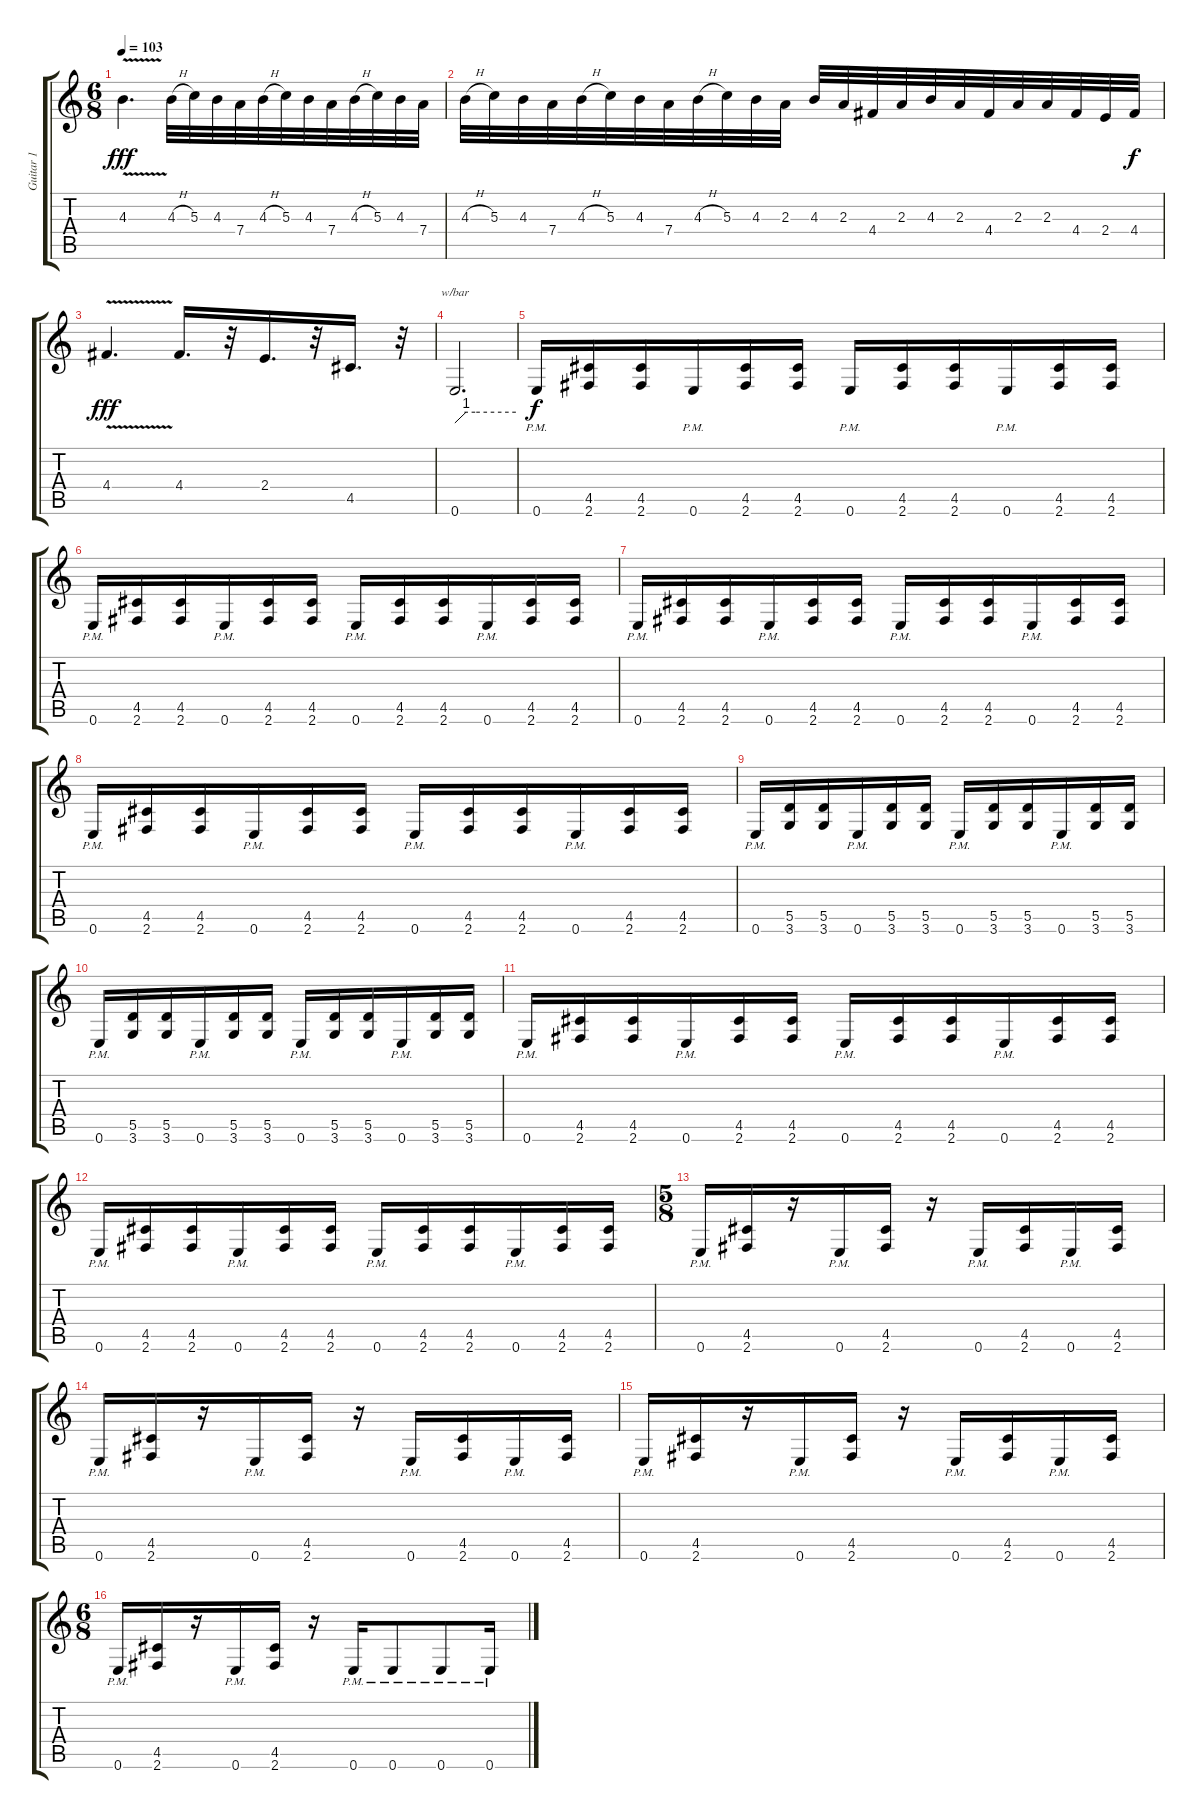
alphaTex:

\track ("Guitar 1" "Guitar 1") {instrument distortionguitar}
\staff {score tabs}
\tuning (E4 B3 G3 D3 A2 E2) {hide}
\ts (6 8)
\tempo 103
\clef g2
\ks c
4.3{v}.4{d dy fff} 4.3{h}.32 5.3.32 4.3.32 7.4.32 4.3{h}.32 5.3.32 4.3.32 7.4.32 4.3{h}.32 5.3.32 4.3.32 7.4.32 |
4.3{h}.32 5.3.32 4.3.32 7.4.32 4.3{h}.32 5.3.32 4.3.32 7.4.32 4.3{h}.32 5.3.32 4.3.32 2.3.32 4.3.32 2.3.32 4.4.32 2.3.32 4.3.32 2.3.32 4.4.32 2.3.32 2.3.32 4.4.32 2.4.32 4.4.32{dy f} |
4.4{v}.4{d dy fff} 4.4.16{d} r.32 2.4.16{d} r.32 4.5.16{d} r.32 |
0.6.2{d tbe (custom default 0 0 11 4 20 4 60 4)} |
0.6{pm}.16{dy f volume 16 balance 0 instrument distortionguitar} (4.5 2.6).16 (4.5 2.6).16 0.6{pm}.16 (4.5 2.6).16 (4.5 2.6).16 0.6{pm}.16 (4.5 2.6).16 (4.5 2.6).16 0.6{pm}.16 (4.5 2.6).16 (4.5 2.6).16 |
0.6{pm}.16 (4.5 2.6).16 (4.5 2.6).16 0.6{pm}.16 (4.5 2.6).16 (4.5 2.6).16 0.6{pm}.16 (4.5 2.6).16 (4.5 2.6).16 0.6{pm}.16 (4.5 2.6).16 (4.5 2.6).16 |
0.6{pm}.16 (4.5 2.6).16 (4.5 2.6).16 0.6{pm}.16 (4.5 2.6).16 (4.5 2.6).16 0.6{pm}.16 (4.5 2.6).16 (4.5 2.6).16 0.6{pm}.16 (4.5 2.6).16 (4.5 2.6).16 |
0.6{pm}.16 (4.5 2.6).16 (4.5 2.6).16 0.6{pm}.16 (4.5 2.6).16 (4.5 2.6).16 0.6{pm}.16 (4.5 2.6).16 (4.5 2.6).16 0.6{pm}.16 (4.5 2.6).16 (4.5 2.6).16 |
0.6{pm}.16 (5.5 3.6).16 (5.5 3.6).16 0.6{pm}.16 (5.5 3.6).16 (5.5 3.6).16 0.6{pm}.16 (5.5 3.6).16 (5.5 3.6).16 0.6{pm}.16 (5.5 3.6).16 (5.5 3.6).16 |
0.6{pm}.16 (5.5 3.6).16 (5.5 3.6).16 0.6{pm}.16 (5.5 3.6).16 (5.5 3.6).16 0.6{pm}.16 (5.5 3.6).16 (5.5 3.6).16 0.6{pm}.16 (5.5 3.6).16 (5.5 3.6).16 |
0.6{pm}.16 (4.5 2.6).16 (4.5 2.6).16 0.6{pm}.16 (4.5 2.6).16 (4.5 2.6).16 0.6{pm}.16 (4.5 2.6).16 (4.5 2.6).16 0.6{pm}.16 (4.5 2.6).16 (4.5 2.6).16 |
0.6{pm}.16 (4.5 2.6).16 (4.5 2.6).16 0.6{pm}.16 (4.5 2.6).16 (4.5 2.6).16 0.6{pm}.16 (4.5 2.6).16 (4.5 2.6).16 0.6{pm}.16 (4.5 2.6).16 (4.5 2.6).16 |
\ts (5 8)
0.6{pm}.16 (4.5 2.6).16 r.16 0.6{pm}.16 (4.5 2.6).16 r.16 0.6{pm}.16 (4.5 2.6).16 0.6{pm}.16 (4.5 2.6).16 |
0.6{pm}.16 (4.5 2.6).16 r.16 0.6{pm}.16 (4.5 2.6).16 r.16 0.6{pm}.16 (4.5 2.6).16 0.6{pm}.16 (4.5 2.6).16 |
0.6{pm}.16 (4.5 2.6).16 r.16 0.6{pm}.16 (4.5 2.6).16 r.16 0.6{pm}.16 (4.5 2.6).16 0.6{pm}.16 (4.5 2.6).16 |
\ts (6 8)
0.6{pm}.16 (4.5 2.6).16 r.16 0.6{pm}.16 (4.5 2.6).16 r.16 0.6{pm}.16 0.6{pm}.8 0.6{pm}.8 0.6{pm}.16
